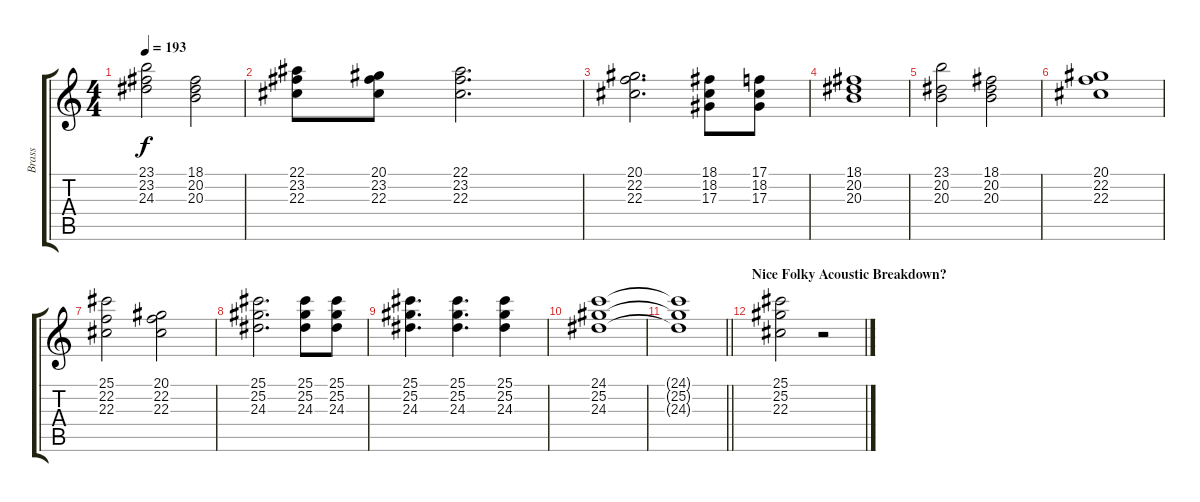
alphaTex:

\track ("Brass" "Brass") {instrument brasssection}
\staff {score tabs}
\tuning (C4 G3 Eb3 Bb2 F2 C2) {hide}
\ts (4 4)
\tempo 193
\clef g2
\ks c
(23.1 23.2 24.3).2{dy f} (18.1 20.2 20.3).2 |
(22.1 23.2 22.3).8 (20.1 23.2 22.3).8 (22.1 23.2 22.3).2{d} |
(20.1 22.2 22.3).2{d} (18.1 18.2 17.3).8 (17.1 18.2 17.3).8 |
(18.1 20.2 20.3).1 |
(23.1 20.2 20.3).2 (18.1 20.2 20.3).2 |
(20.1 22.2 22.3).1 |
(25.1 22.2 22.3).2 (20.1 22.2 22.3).2 |
(25.1 25.2 24.3).2{d} (25.1 25.2 24.3).8 (25.1 25.2 24.3).8 |
(25.1 25.2 24.3).4{d} (25.1 25.2 24.3).4{d} (25.1 25.2 24.3).4 |
(24.1 25.2 24.3).1 |
\barLineRight lightlight
(24.1{t} 25.2{t} 24.3{t}).1 |
\section ("" "Nice Folky Acoustic Breakdown?")
(25.1 25.2 22.3).2 r.2
